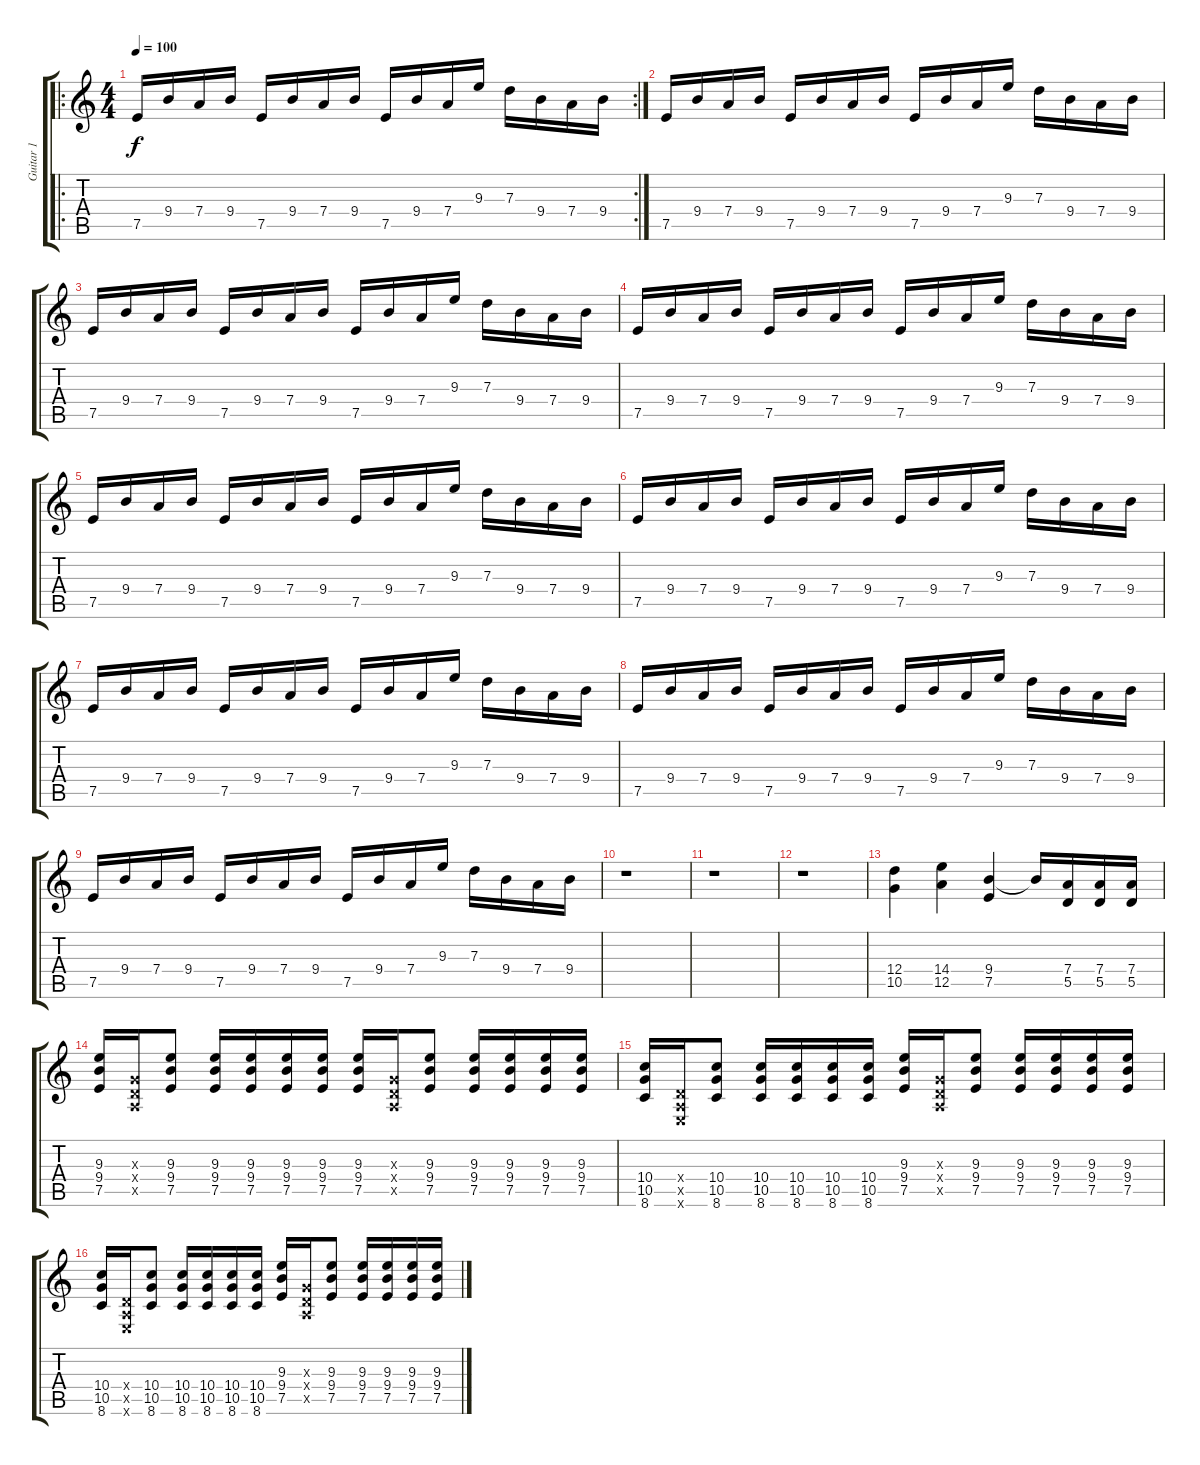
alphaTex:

\track ("Guitar 1" "Guitar 1") {instrument distortionguitar}
\staff {score tabs}
\tuning (E4 B3 G3 D3 A2 E2) {hide}
\ro
\rc 2
\ts (4 4)
\tempo 100
\clef g2
\ks c
7.5.16{dy f instrument distortionguitar} 9.4.16 7.4.16 9.4.16 7.5.16 9.4.16 7.4.16 9.4.16 7.5.16 9.4.16 7.4.16 9.3.16 7.3.16 9.4.16 7.4.16 9.4.16 |
7.5.16 9.4.16 7.4.16 9.4.16 7.5.16 9.4.16 7.4.16 9.4.16 7.5.16 9.4.16 7.4.16 9.3.16 7.3.16 9.4.16 7.4.16 9.4.16 |
7.5.16 9.4.16 7.4.16 9.4.16 7.5.16 9.4.16 7.4.16 9.4.16 7.5.16 9.4.16 7.4.16 9.3.16 7.3.16 9.4.16 7.4.16 9.4.16 |
7.5.16 9.4.16 7.4.16 9.4.16 7.5.16 9.4.16 7.4.16 9.4.16 7.5.16 9.4.16 7.4.16 9.3.16 7.3.16 9.4.16 7.4.16 9.4.16 |
7.5.16 9.4.16 7.4.16 9.4.16 7.5.16 9.4.16 7.4.16 9.4.16 7.5.16 9.4.16 7.4.16 9.3.16 7.3.16 9.4.16 7.4.16 9.4.16 |
7.5.16 9.4.16 7.4.16 9.4.16 7.5.16 9.4.16 7.4.16 9.4.16 7.5.16 9.4.16 7.4.16 9.3.16 7.3.16 9.4.16 7.4.16 9.4.16 |
7.5.16 9.4.16 7.4.16 9.4.16 7.5.16 9.4.16 7.4.16 9.4.16 7.5.16 9.4.16 7.4.16 9.3.16 7.3.16 9.4.16 7.4.16 9.4.16 |
7.5.16 9.4.16 7.4.16 9.4.16 7.5.16 9.4.16 7.4.16 9.4.16 7.5.16 9.4.16 7.4.16 9.3.16 7.3.16 9.4.16 7.4.16 9.4.16 |
7.5.16 9.4.16 7.4.16 9.4.16 7.5.16 9.4.16 7.4.16 9.4.16 7.5.16 9.4.16 7.4.16 9.3.16 7.3.16 9.4.16 7.4.16 9.4.16 |
r.1 |
r.1 |
r.1 |
(12.4 10.5).4 (14.4 12.5).4 (9.4 7.5).4 9.4{t}.16 (7.4 5.5).16 (7.4 5.5).16 (7.4 5.5).16 |
(9.3 9.4 7.5).16 (0.3{x} 0.4{x} 0.5{x}).16 (9.3 9.4 7.5).8 (9.3 9.4 7.5).16 (9.3 9.4 7.5).16 (9.3 9.4 7.5).16 (9.3 9.4 7.5).16 (9.3 9.4 7.5).16 (0.3{x} 0.4{x} 0.5{x}).16 (9.3 9.4 7.5).8 (9.3 9.4 7.5).16 (9.3 9.4 7.5).16 (9.3 9.4 7.5).16 (9.3 9.4 7.5).16 |
(10.4 10.5 8.6).16 (0.4{x} 0.5{x} 0.6{x}).16 (10.4 10.5 8.6).8 (10.4 10.5 8.6).16 (10.4 10.5 8.6).16 (10.4 10.5 8.6).16 (10.4 10.5 8.6).16 (9.3 9.4 7.5).16 (0.3{x} 0.4{x} 0.5{x}).16 (9.3 9.4 7.5).8 (9.3 9.4 7.5).16 (9.3 9.4 7.5).16 (9.3 9.4 7.5).16 (9.3 9.4 7.5).16 |
(10.4 10.5 8.6).16 (0.4{x} 0.5{x} 0.6{x}).16 (10.4 10.5 8.6).8 (10.4 10.5 8.6).16 (10.4 10.5 8.6).16 (10.4 10.5 8.6).16 (10.4 10.5 8.6).16 (9.3 9.4 7.5).16 (0.3{x} 0.4{x} 0.5{x}).16 (9.3 9.4 7.5).8 (9.3 9.4 7.5).16 (9.3 9.4 7.5).16 (9.3 9.4 7.5).16 (9.3 9.4 7.5).16
